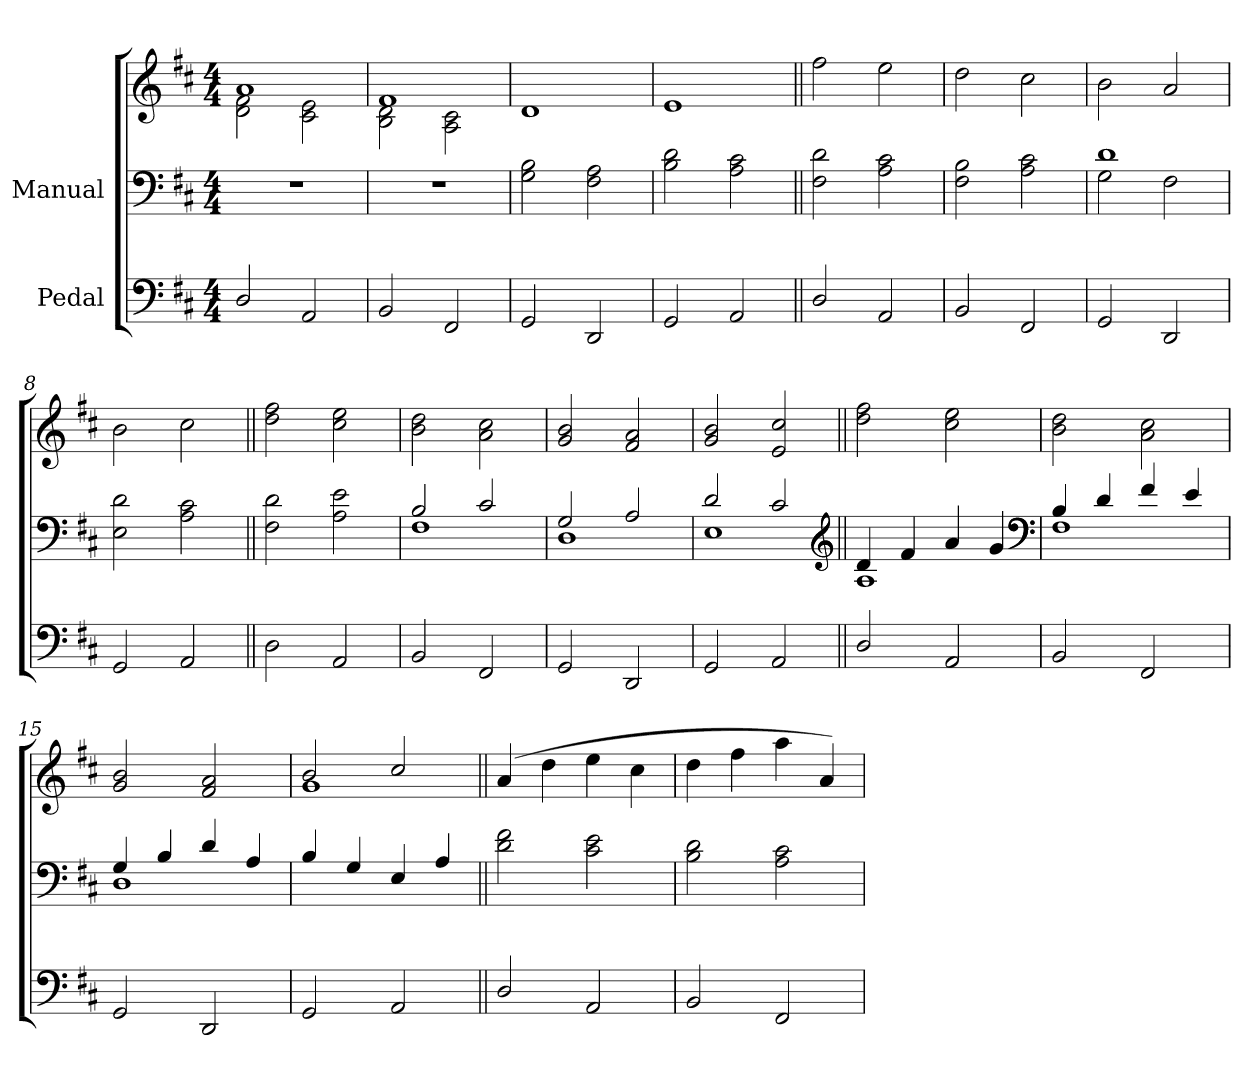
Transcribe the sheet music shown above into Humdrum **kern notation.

**kern	**kern	**kern	**dynam
*part2	*part1	*part1	*part1
*staff3	*staff2	*staff1	*staff1/2
*I"Pedal	*I"Manual	*	*
*clefF4	*clefF4	*clefG2	*
*k[f#c#]	*k[f#c#]	*k[f#c#]	*
*D:	*D:	*D:	*
*M4/4	*M4/4	*M4/4	*
=1	=1	=1	=1
*	*	*^	*
!	!	!	!	!LO:DY:b=2
!	!	!	!	!LO:DY:n=1:b
2D/	1r	1a	2d\ 2f#\	mf pp
2AA/	.	.	2c#\ 2e\	.
=2	=2	=2	=2	=2
2BB/	1r	1f#	2B\ 2d\	.
2FF#/	.	.	2A\ 2c#\	.
*	*	*v	*v	*
=3	=3	=3	=3
2GG/	2G\ 2B\	1d	.
2DD/	2F#\ 2A\	.	.
=4	=4	=4	=4
2GG/	2B\ 2d\	1e	.
2AA/	2A\ 2c#\	.	.
=5||	=5||	=5||	=5||
2D/	2F#\ 2d\	2ff#\	.
2AA/	2A\ 2c#\	2ee\	.
=6	=6	=6	=6
2BB/	2F#\ 2B\	2dd\	.
2FF#/	2A\ 2c#\	2cc#\	.
=7	=7	=7	=7
*	*^	*	*
2GG/	1d	2G\	2b\	.
2DD/	.	2F#\	2a/	.
*	*v	*v	*	*
!!LO:LB:g=z
=8	=8	=8	=8
2GG/	2E\ 2d\	2b\	.
2AA/	2A\ 2c#\	2cc#\	.
=9||	=9||	=9||	=9||
2D\	2F#\ 2d\	2dd\ 2ff#\	.
2AA/	2A\ 2e\	2cc#\ 2ee\	.
=10	=10	=10	=10
*	*^	*	*
2BB/	2B/	1F#	2b\ 2dd\	.
2FF#/	2c#/	.	2a\ 2cc#\	.
=11	=11	=11	=11	=11
2GG/	2G/	1D	2g/ 2b/	.
2DD/	2A/	.	2f#/ 2a/	.
=12	=12	=12	=12	=12
2GG/	2d/	1E	2g/ 2b/	.
2AA/	2c#/	.	2e/ 2cc#/	.
*	*clefG2	*	*	*
=13||	=13||	=13||	=13||	=13||
2D/	4d/	1A	2dd\ 2ff#\	.
.	4f#/	.	.	.
2AA/	4a/	.	2cc#\ 2ee\	.
.	4g/	.	.	.
*	*clefF4	*	*	*
=14	=14	=14	=14	=14
2BB/	4B/	1F#	2b\ 2dd\	.
.	4d/	.	.	.
2FF#/	4f#/	.	2a\ 2cc#\	.
.	4e/	.	.	.
!!LO:LB:g=z
=15	=15	=15	=15	=15
2GG/	4G/	1D	2g/ 2b/	.
.	4B/	.	.	.
2DD/	4d/	.	2f#/ 2a/	.
.	4A/	.	.	.
*	*v	*v	*	*
=16	=16	=16	=16
*	*	*^	*
2GG/	4B/	2b/	1g	.
.	4G/	.	.	.
2AA/	4E/	2cc#/	.	.
.	4A/	.	.	.
*	*	*v	*v	*
=17||	=17||	=17||	=17||
2D/	2d\ 2f#\	(4a/	.
.	.	4dd\	.
2AA/	2c#\ 2e\	4ee\	.
.	.	4cc#\	.
=18	=18	=18	=18
2BB/	2B\ 2d\	4dd\	.
.	.	4ff#\	.
2FF#/	2A\ 2c#\	4aa\	.
.	.	4a/)	.
=	=	=	=
*-	*-	*-	*-
